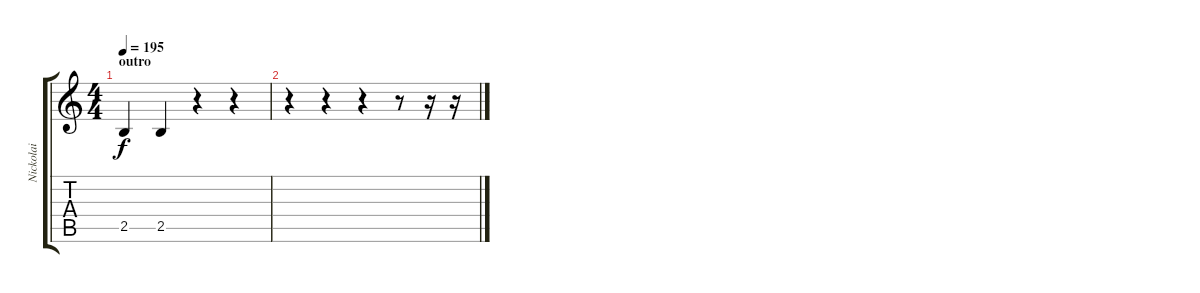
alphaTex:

\track ("Nickolai" "Nickolai") {instrument electricbassfinger}
\staff {score tabs}
\tuning (E4 B3 G3 D3 A2 E2) {hide}
\ts (4 4)
\section ("" "outro")
\tempo 195
\clef g2
\ks c
2.5.4{dy f} 2.5.4 r.4 r.4 |
r.4 r.4 r.4 r.8 r.16 r.16
